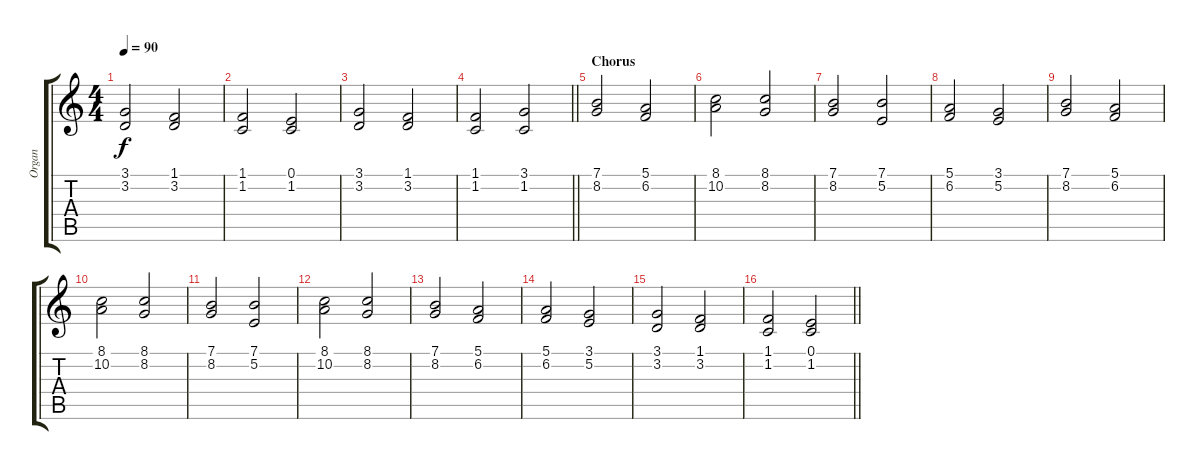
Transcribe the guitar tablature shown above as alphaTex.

\track ("Organ" "Organ") {instrument percussiveorgan}
\staff {score tabs}
\tuning (E4 B3 G3 D3 A2 E2) {hide}
\ts (4 4)
\tempo 90
\clef g2
\ks c
(3.1 3.2).2{dy f} (1.1 3.2).2 |
(1.1 1.2).2 (0.1 1.2).2 |
(3.1 3.2).2 (1.1 3.2).2 |
\barLineRight lightlight
(1.1 1.2).2 (3.1 1.2).2 |
\section ("" "Chorus")
(7.1 8.2).2 (5.1 6.2).2 |
(8.1 10.2).2 (8.1 8.2).2 |
(7.1 8.2).2 (7.1 5.2).2 |
(5.1 6.2).2 (3.1 5.2).2 |
(7.1 8.2).2 (5.1 6.2).2 |
(8.1 10.2).2 (8.1 8.2).2 |
(7.1 8.2).2 (7.1 5.2).2 |
(8.1 10.2).2 (8.1 8.2).2 |
(7.1 8.2).2 (5.1 6.2).2 |
(5.1 6.2).2 (3.1 5.2).2 |
(3.1 3.2).2 (1.1 3.2).2 |
\barLineRight lightlight
(1.1 1.2).2 (0.1 1.2).2
